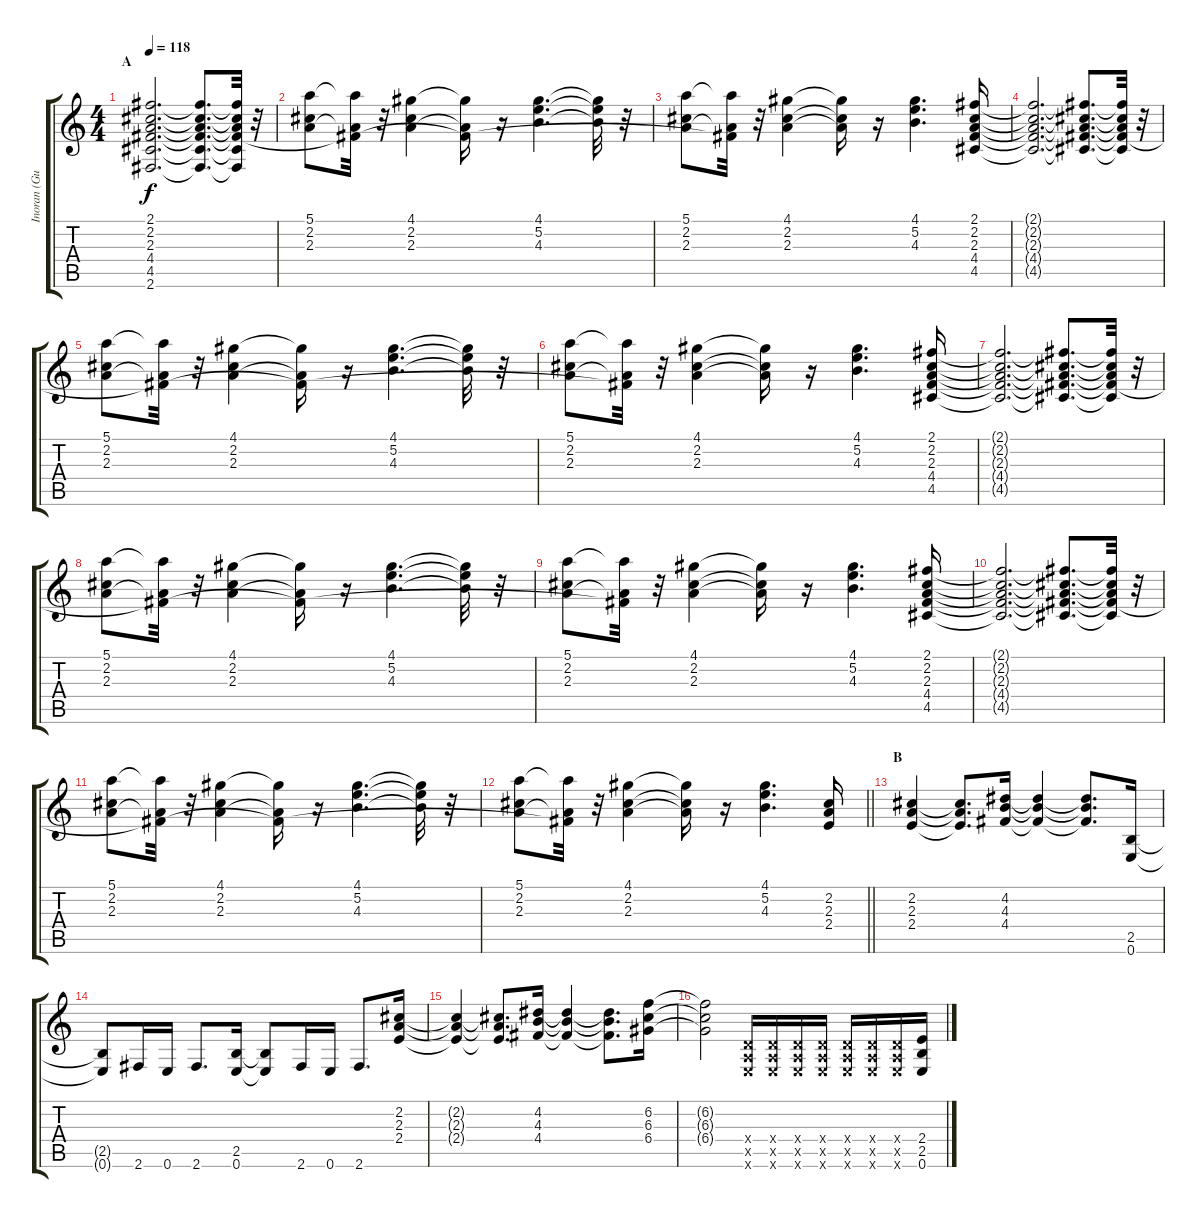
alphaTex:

\track ("Inoran (Guitar 3)" "Inoran (Gu") {instrument distortionguitar}
\staff {score tabs}
\tuning (E4 B3 G3 D3 A2 E2) {hide}
\ts (4 4)
\section ("" "A")
\tempo 118
\clef g2
\ks c
(2.1{t} 2.2{t} 2.3{t} 4.4{t} 4.5{t} 2.6{t}).2{d dy f} (2.1{t} 2.2{t} 2.3{t} 4.4{t} 4.5{t} 2.6{t}).8{d} (2.1{t} 2.2{t} 2.3{t} 4.4{t} 4.5{t} 2.6{t}).32 r.32 |
(5.1 2.2 2.3).8 (5.1{t} 2.3{t} 4.4{t}).32 r.32 (4.1 2.2 2.3).4 (4.1{t} 2.3{t} 4.4{t}).16 r.16 (4.1 5.2 4.3).4{d} (4.1{t} 5.2{t} 4.3{t}).32 r.32 |
(5.1 2.2 2.3).8 (5.1{t} 2.3{t} 4.4{t}).32 r.32 (4.1 2.2 2.3).4 (4.1{t} 2.2{t} 2.3{t}).16 r.16 (4.1 5.2 4.3).4{d} (2.1 2.2 2.3 4.4 4.5).16 |
(2.1{t} 2.2{t} 2.3{t} 4.4{t} 4.5{t}).2{d} (2.1{t} 2.2{t} 2.3{t} 4.4{t} 4.5{t}).8{d} (2.1{t} 2.2{t} 2.3{t} 4.4{t} 4.5{t}).32 r.32 |
(5.1 2.2 2.3).8 (5.1{t} 2.3{t} 4.4{t}).32 r.32 (4.1 2.2 2.3).4 (4.1{t} 2.3{t} 4.4{t}).16 r.16 (4.1 5.2 4.3).4{d} (4.1{t} 5.2{t} 4.3{t}).32 r.32 |
(5.1 2.2 2.3).8 (5.1{t} 2.3{t} 4.4{t}).32 r.32 (4.1 2.2 2.3).4 (4.1{t} 2.2{t} 2.3{t}).16 r.16 (4.1 5.2 4.3).4{d} (2.1 2.2 2.3 4.4 4.5).16 |
(2.1{t} 2.2{t} 2.3{t} 4.4{t} 4.5{t}).2{d} (2.1{t} 2.2{t} 2.3{t} 4.4{t} 4.5{t}).8{d} (2.1{t} 2.2{t} 2.3{t} 4.4{t} 4.5{t}).32 r.32 |
(5.1 2.2 2.3).8 (5.1{t} 2.3{t} 4.4{t}).32 r.32 (4.1 2.2 2.3).4 (4.1{t} 2.3{t} 4.4{t}).16 r.16 (4.1 5.2 4.3).4{d} (4.1{t} 5.2{t} 4.3{t}).32 r.32 |
(5.1 2.2 2.3).8 (5.1{t} 2.3{t} 4.4{t}).32 r.32 (4.1 2.2 2.3).4 (4.1{t} 2.2{t} 2.3{t}).16 r.16 (4.1 5.2 4.3).4{d} (2.1 2.2 2.3 4.4 4.5).16 |
(2.1{t} 2.2{t} 2.3{t} 4.4{t} 4.5{t}).2{d} (2.1{t} 2.2{t} 2.3{t} 4.4{t} 4.5{t}).8{d} (2.1{t} 2.2{t} 2.3{t} 4.4{t} 4.5{t}).32 r.32 |
(5.1 2.2 2.3).8 (5.1{t} 2.3{t} 4.4{t}).32 r.32 (4.1 2.2 2.3).4 (4.1{t} 2.3{t} 4.4{t}).16 r.16 (4.1 5.2 4.3).4{d} (4.1{t} 5.2{t} 4.3{t}).32 r.32 |
\barLineRight lightlight
(5.1 2.2 2.3).8 (5.1{t} 2.3{t} 4.4{t}).32 r.32 (4.1 2.2 2.3).4 (4.1{t} 2.2{t} 2.3{t}).16 r.16 (4.1 5.2 4.3).4{d} (2.2 2.3 2.4).16 |
\section ("" "B")
(2.2 2.3 2.4).4 (2.2{t} 2.3{t} 2.4{t}).8{d} (4.2 4.3 4.4).16 (4.2{t} 4.3{t} 4.4{t}).4 (4.2{t} 4.3{t} 4.4{t}).8{d} (2.5 0.6).16 |
(2.5{t} 0.6{t}).8 2.6.16 0.6.16 2.6.8{d} (2.5 0.6).16 (2.5{t} 0.6{t}).8 2.6.16 0.6.16 2.6.8{d} (2.2 2.3 2.4).16 |
(2.2{t} 2.3{t} 2.4{t}).4 (2.2{t} 2.3{t} 2.4{t}).8{d} (4.2 4.3 4.4).16 (4.2{t} 4.3{t} 4.4{t}).4 (4.2{t} 4.3{t} 4.4{t}).8{d} (6.2 6.3 6.4).16 |
(6.2{t} 6.3{t} 6.4{t}).2 (0.4{x} 0.5{x} 0.6{x}).16 (0.4{x} 0.5{x} 0.6{x}).16 (0.4{x} 0.5{x} 0.6{x}).16 (0.4{x} 0.5{x} 0.6{x}).16 (0.4{x} 0.5{x} 0.6{x}).16 (0.4{x} 0.5{x} 0.6{x}).16 (0.4{x} 0.5{x} 0.6{x}).16 (2.4 2.5 0.6).16
